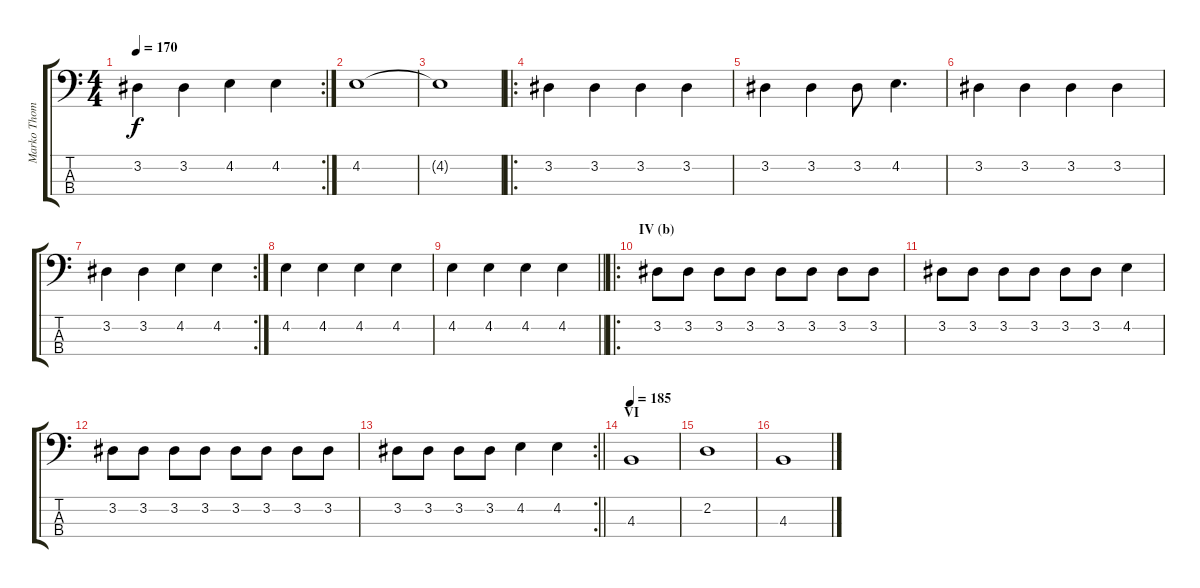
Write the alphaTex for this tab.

\track ("Marko Thomas" "Marko Thom") {instrument electricbassfinger}
\staff {score tabs}
\tuning (F2 C2 G1 D1) {hide}
\rc 2
\ts (4 4)
\tempo 170
\clef f4
\ks c
3.2.4{dy f} 3.2.4 4.2.4 4.2.4 |
4.2.1 |
4.2{t}.1 |
\ro
3.2.4 3.2.4 3.2.4 3.2.4 |
3.2.4 3.2.4 3.2.8 4.2.4{d} |
3.2.4 3.2.4 3.2.4 3.2.4 |
\rc 2
3.2.4 3.2.4 4.2.4 4.2.4 |
4.2.4 4.2.4 4.2.4 4.2.4 |
\barLineRight lightlight
4.2.4 4.2.4 4.2.4 4.2.4 |
\ro
\section ("" "IV (b)")
3.2.8 3.2.8 3.2.8 3.2.8 3.2.8 3.2.8 3.2.8 3.2.8 |
3.2.8 3.2.8 3.2.8 3.2.8 3.2.8 3.2.8 4.2.4 |
3.2.8 3.2.8 3.2.8 3.2.8 3.2.8 3.2.8 3.2.8 3.2.8 |
\rc 2
\barLineRight lightlight
3.2.8 3.2.8 3.2.8 3.2.8 4.2.4 4.2.4 |
\section ("" "VI")
\tempo 185
4.3.1 |
2.2.1 |
4.3.1
